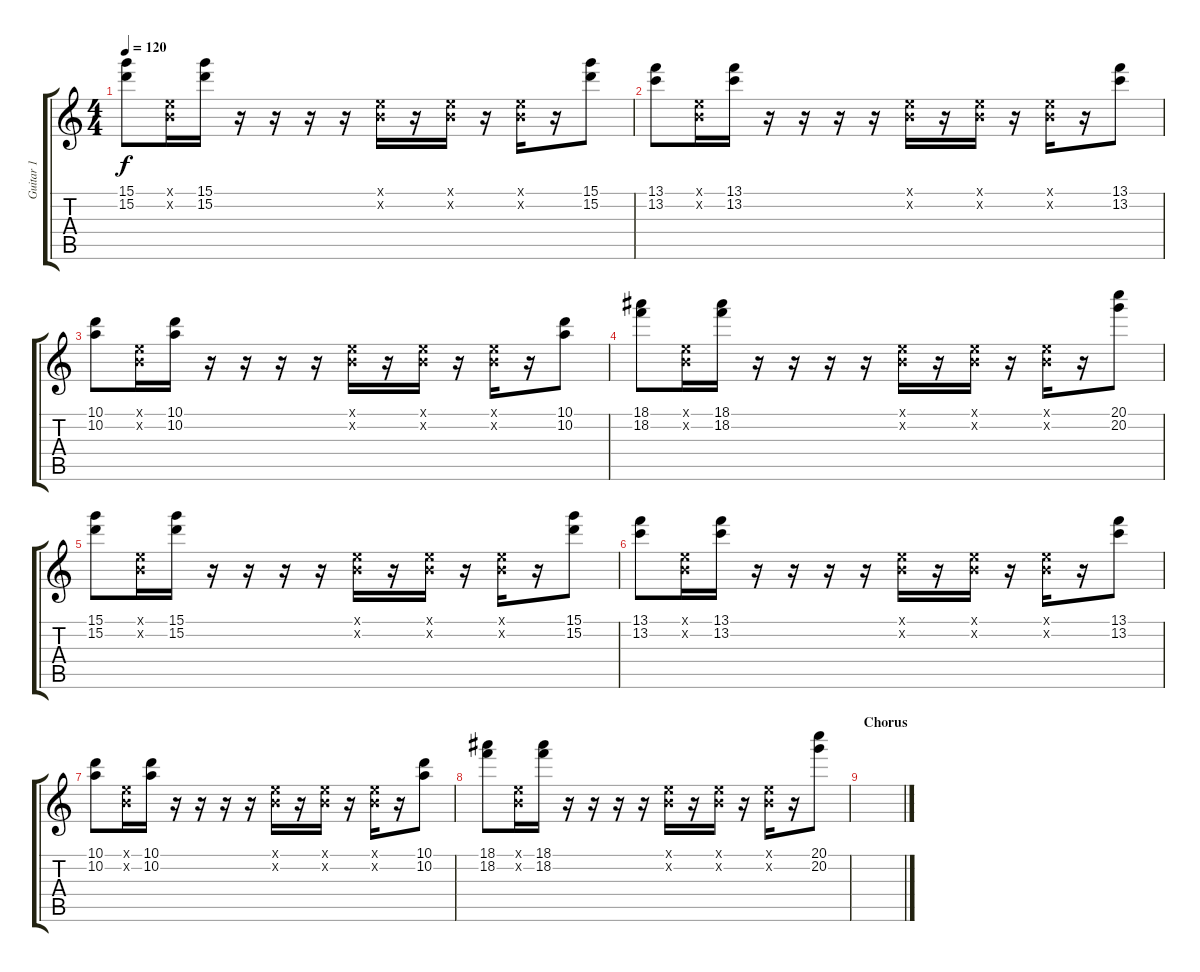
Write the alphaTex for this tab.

\track ("Guitar 1" "Guitar 1") {instrument electricguitarclean}
\staff {score tabs}
\tuning (E4 B3 G3 D3 A2 E2) {hide}
\ts (4 4)
\tempo 120
\clef g2
\ks c
(15.1 15.2).8{dy f} (0.1{x} 0.2{x}).16 (15.1 15.2).16 r.16 r.16 r.16 r.16 (0.1{x} 0.2{x}).16 r.16 (0.1{x} 0.2{x}).16 r.16 (0.1{x} 0.2{x}).16 r.16 (15.1 15.2).8 |
(13.1 13.2).8 (0.1{x} 0.2{x}).16 (13.1 13.2).16 r.16 r.16 r.16 r.16 (0.1{x} 0.2{x}).16 r.16 (0.1{x} 0.2{x}).16 r.16 (0.1{x} 0.2{x}).16 r.16 (13.1 13.2).8 |
(10.1 10.2).8 (0.1{x} 0.2{x}).16 (10.1 10.2).16 r.16 r.16 r.16 r.16 (0.1{x} 0.2{x}).16 r.16 (0.1{x} 0.2{x}).16 r.16 (0.1{x} 0.2{x}).16 r.16 (10.1 10.2).8 |
(18.1 18.2).8 (0.1{x} 0.2{x}).16 (18.1 18.2).16 r.16 r.16 r.16 r.16 (0.1{x} 0.2{x}).16 r.16 (0.1{x} 0.2{x}).16 r.16 (0.1{x} 0.2{x}).16 r.16 (20.1 20.2).8 |
(15.1 15.2).8 (0.1{x} 0.2{x}).16 (15.1 15.2).16 r.16 r.16 r.16 r.16 (0.1{x} 0.2{x}).16 r.16 (0.1{x} 0.2{x}).16 r.16 (0.1{x} 0.2{x}).16 r.16 (15.1 15.2).8 |
(13.1 13.2).8 (0.1{x} 0.2{x}).16 (13.1 13.2).16 r.16 r.16 r.16 r.16 (0.1{x} 0.2{x}).16 r.16 (0.1{x} 0.2{x}).16 r.16 (0.1{x} 0.2{x}).16 r.16 (13.1 13.2).8 |
(10.1 10.2).8 (0.1{x} 0.2{x}).16 (10.1 10.2).16 r.16 r.16 r.16 r.16 (0.1{x} 0.2{x}).16 r.16 (0.1{x} 0.2{x}).16 r.16 (0.1{x} 0.2{x}).16 r.16 (10.1 10.2).8 |
(18.1 18.2).8 (0.1{x} 0.2{x}).16 (18.1 18.2).16 r.16 r.16 r.16 r.16 (0.1{x} 0.2{x}).16 r.16 (0.1{x} 0.2{x}).16 r.16 (0.1{x} 0.2{x}).16 r.16 (20.1 20.2).8 |
\section ("" "Chorus")
